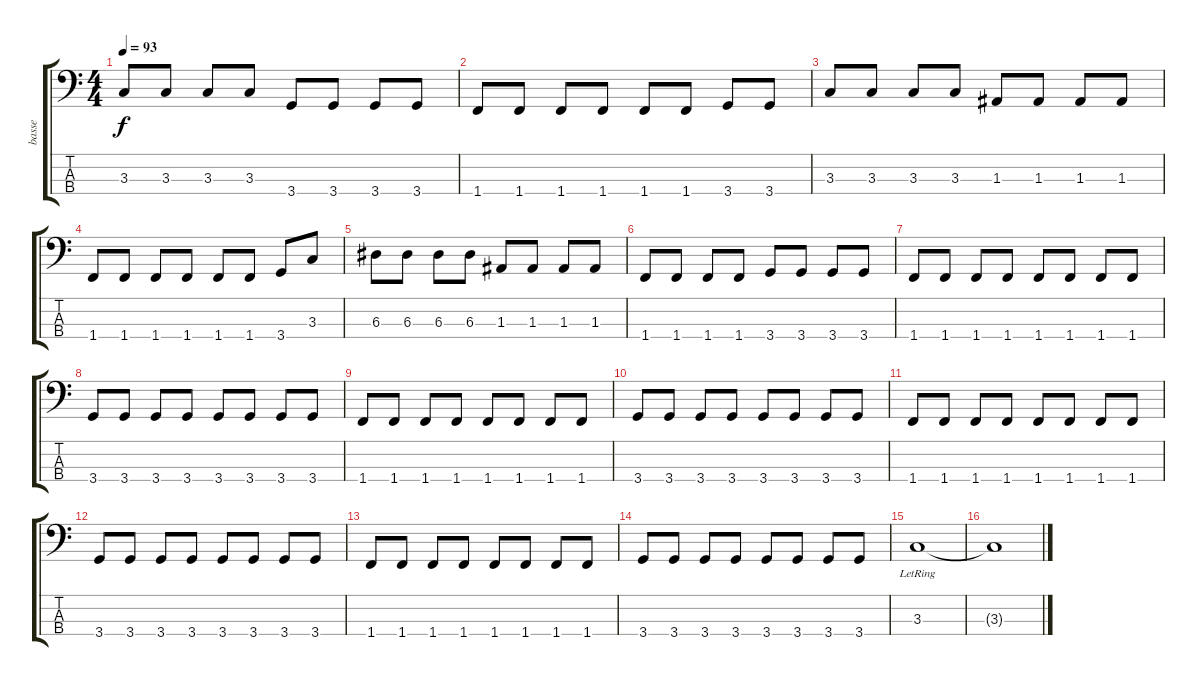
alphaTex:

\track ("basse" "basse") {instrument electricbassfinger}
\staff {score tabs}
\tuning (G2 D2 A1 E1) {hide}
\ts (4 4)
\tempo 93
\clef f4
\ks c
3.3.8{dy f} 3.3.8 3.3.8 3.3.8 3.4.8 3.4.8 3.4.8 3.4.8 |
1.4.8 1.4.8 1.4.8 1.4.8 1.4.8 1.4.8 3.4.8 3.4.8 |
3.3.8 3.3.8 3.3.8 3.3.8 1.3.8 1.3.8 1.3.8 1.3.8 |
1.4.8 1.4.8 1.4.8 1.4.8 1.4.8 1.4.8 3.4.8 3.3.8 |
6.3.8 6.3.8 6.3.8 6.3.8 1.3.8 1.3.8 1.3.8 1.3.8 |
1.4.8 1.4.8 1.4.8 1.4.8 3.4.8 3.4.8 3.4.8 3.4.8 |
1.4.8 1.4.8 1.4.8 1.4.8 1.4.8 1.4.8 1.4.8 1.4.8 |
3.4.8 3.4.8 3.4.8 3.4.8 3.4.8 3.4.8 3.4.8 3.4.8 |
1.4.8 1.4.8 1.4.8 1.4.8 1.4.8 1.4.8 1.4.8 1.4.8 |
3.4.8 3.4.8 3.4.8 3.4.8 3.4.8 3.4.8 3.4.8 3.4.8 |
1.4.8 1.4.8 1.4.8 1.4.8 1.4.8 1.4.8 1.4.8 1.4.8 |
3.4.8 3.4.8 3.4.8 3.4.8 3.4.8 3.4.8 3.4.8 3.4.8 |
1.4.8 1.4.8 1.4.8 1.4.8 1.4.8 1.4.8 1.4.8 1.4.8 |
3.4.8 3.4.8 3.4.8 3.4.8 3.4.8 3.4.8 3.4.8 3.4.8 |
3.3{lr}.1 |
3.3{t}.1
